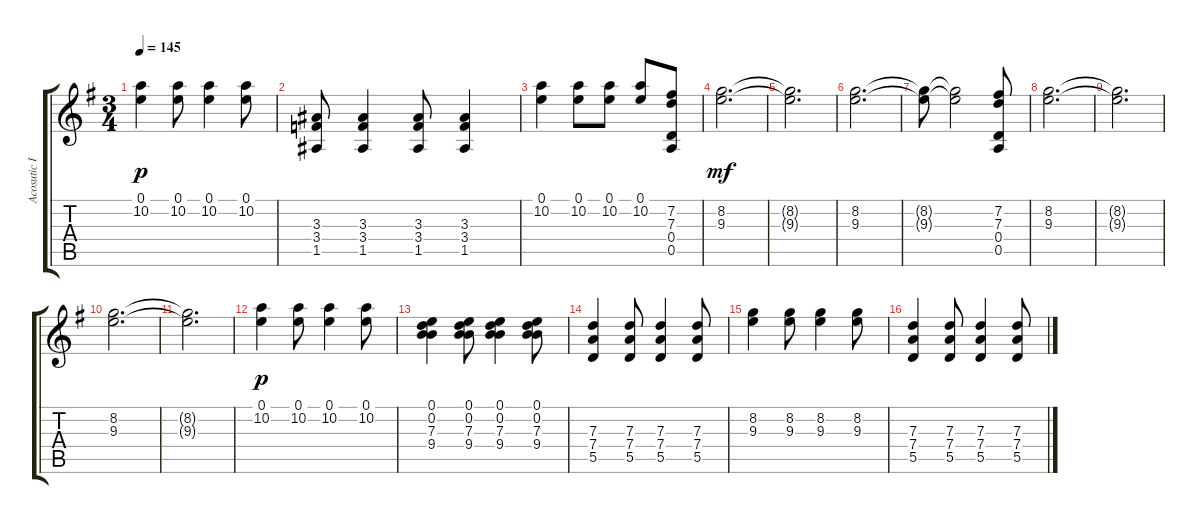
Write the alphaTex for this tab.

\track ("Acosutic II" "Acosutic I") {instrument acousticguitarsteel}
\staff {score tabs}
\tuning (E4 B3 G3 D3 A2 E2) {hide}
\ts (3 4)
\tempo 145
\clef g2
\ks g
(0.1 10.2).4{dy p} (0.1 10.2).8 (0.1 10.2).4 (0.1 10.2).8 |
(3.3 3.4 1.5).8 (3.3 3.4 1.5).4 (3.3 3.4 1.5).8 (3.3 3.4 1.5).4 |
(0.1 10.2).4 (0.1 10.2).8 (0.1 10.2).8 (0.1 10.2).8 (7.2 7.3 0.4 0.5).8 |
(8.2 9.3).2{d dy mf} |
(8.2{t} 9.3{t}).2{d} |
(8.2 9.3).2{d} |
(8.2{t} 9.3{t}).8 (8.2{t} 9.3{t}).2 (7.2 7.3 0.4 0.5).8 |
(8.2 9.3).2{d} |
(8.2{t} 9.3{t}).2{d} |
(8.2 9.3).2{d} |
(8.2{t} 9.3{t}).2{d} |
(0.1 10.2).4{dy p} (0.1 10.2).8 (0.1 10.2).4 (0.1 10.2).8 |
(0.1 0.2 7.3 9.4).4 (0.1 0.2 7.3 9.4).8 (0.1 0.2 7.3 9.4).4 (0.1 0.2 7.3 9.4).8 |
(7.3 7.4 5.5).4 (7.3 7.4 5.5).8 (7.3 7.4 5.5).4 (7.3 7.4 5.5).8 |
(8.2 9.3).4 (8.2 9.3).8 (8.2 9.3).4 (8.2 9.3).8 |
(7.3 7.4 5.5).4 (7.3 7.4 5.5).8 (7.3 7.4 5.5).4 (7.3 7.4 5.5).8
